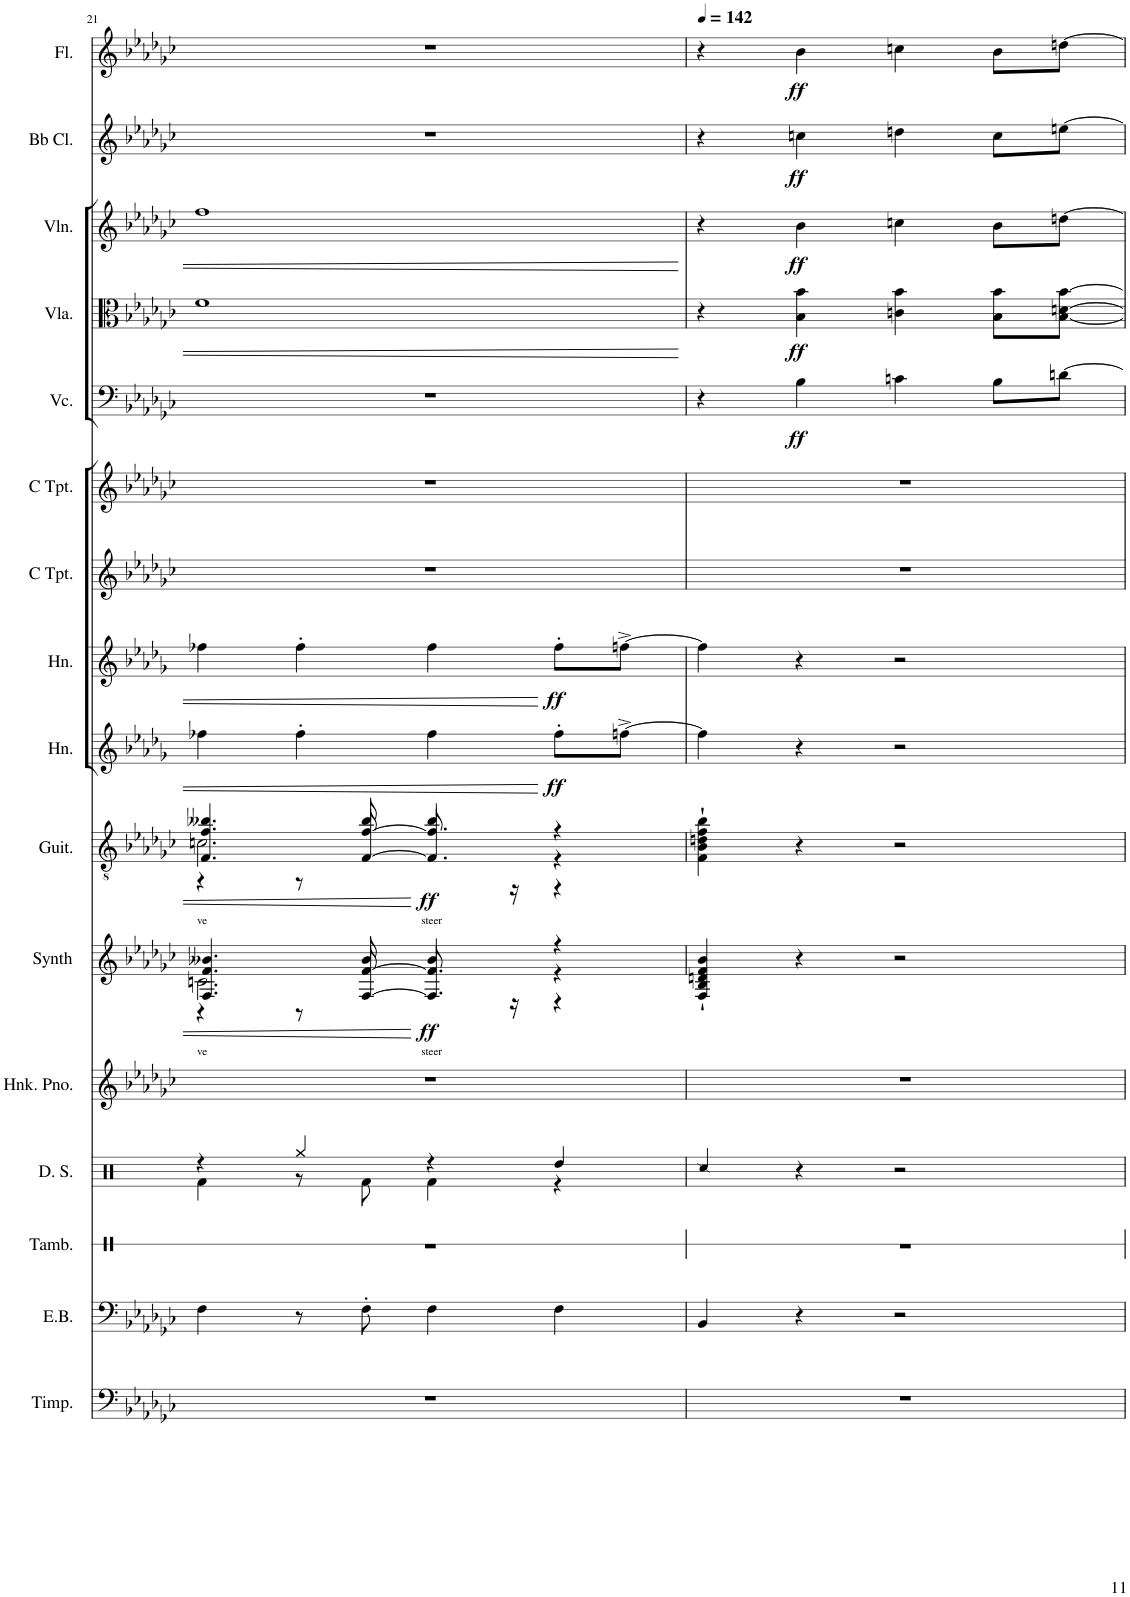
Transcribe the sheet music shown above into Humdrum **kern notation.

**kern	**kern	**kern	**kern	**kern	**kern	**text	**dynam	**kern	**text	**dynam	**kern	**dynam	**kern	**dynam	**kern	**kern	**kern	**dynam	**kern	**dynam	**kern	**dynam	**kern	**dynam	**kern	**dynam
*part16	*part15	*part14	*part13	*part12	*part11	*part11	*part11	*part10	*part10	*part10	*part9	*part9	*part8	*part8	*part7	*part6	*part5	*part5	*part4	*part4	*part3	*part3	*part2	*part2	*part1	*part1
*staff16	*staff15	*staff14	*staff13	*staff12	*staff11	*staff11	*staff11	*staff10	*staff10	*staff10	*staff9	*staff9	*staff8	*staff8	*staff7	*staff6	*staff5	*staff5	*staff4	*staff4	*staff3	*staff3	*staff2	*staff2	*staff1	*staff1
*I"Timpani	*I"Electric Bass	*I"Tambourine, tamborine	*I"Drum Set	*I"Honky Tonk Piano, piano	*I"Synth	*	*	*I"Classical Guitar, guitar	*	*	*I"Horn in F	*	*I"Horn in F	*	*I"Trumpet in C	*I"Trumpet in C	*I"Cello	*	*I"Viola	*	*I"Violin	*	*I"Clarinet in Bb	*	*I"Flute, flute	*
*I'Timp.	*I'E.B.	*I'Tamb.	*I'D. S.	*I'Hnk. Pno.	*I'Synth	*	*	*I'Guit.	*	*	*I'Hn.	*	*I'Hn.	*	*	*	*	*	*I'Vla.	*	*I'Vln.	*	*	*	*I'Fl.	*
!!LO:PB:g=z
*clefF4	*clefF4	*clefX	*clefX	*clefG2	*clefG2	*	*	*clefGv2	*	*	*clefG2	*	*clefG2	*	*clefG2	*clefG2	*clefF4	*	*clefC3	*	*clefG2	*	*clefG2	*	*clefG2	*
*	*Trd7c12	*	*	*	*	*	*	*	*	*	*Trd4c7	*	*Trd4c7	*	*Trd1c2	*Trd1c2	*	*	*	*	*	*	*Trd1c2	*	*	*
*k[b-e-a-d-g-c-]	*k[b-e-a-d-g-c-]	*k[b-e-a-d-g-c-]	*k[b-e-a-d-g-c-]	*k[b-e-a-d-g-c-]	*k[b-e-a-d-g-c-]	*	*	*k[b-e-a-d-g-c-]	*	*	*k[b-e-a-d-g-]	*	*k[b-e-a-d-g-]	*	*k[b-e-a-d-g-c-]	*k[b-e-a-d-g-c-]	*k[b-e-a-d-g-c-]	*	*k[b-e-a-d-g-c-]	*	*k[b-e-a-d-g-c-]	*	*k[b-e-a-d-g-c-]	*	*k[b-e-a-d-g-c-]	*
*G-:	*G-:	*G-:	*G-:	*G-:	*G-:	*	*	*G-:	*	*	*D-:	*	*D-:	*	*G-:	*G-:	*G-:	*	*G-:	*	*G-:	*	*G-:	*	*G-:	*
*M4/4	*M4/4	*M4/4	*M4/4	*M4/4	*M4/4	*	*	*M4/4	*	*	*M4/4	*	*M4/4	*	*M4/4	*M4/4	*M4/4	*	*M4/4	*	*M4/4	*	*M4/4	*	*M4/4	*
=21	=21	=21	=21	=21	=21	=21	=21	=21	=21	=21	=21	=21	=21	=21	=21	=21	=21	=21	=21	=21	=21	=21	=21	=21	=21	=21
*	*	*	*^	*	*	*	*	*	*	*	*	*	*	*	*	*	*	*	*	*	*	*	*	*	*	*
!	!	!	!	!	!	!	!LO:LY:b	!	!	!LO:LY:b	!	!	!	!	!	!	!	!	!	!	!	!	!	!	!	!	!
*	*	*	*	*	*	*^	*	*	*^	*	*	*	*	*	*	*	*	*	*	*	*	*	*	*	*	*	*
*	*	*	*	*	*	*	*^	*	*	*	*^	*	*	*	*	*	*	*	*	*	*	*	*	*	*	*	*	*	*
1r	4F\	1r	4r	4Rf\	1r	4.F/ 4.f/ 4.b--X/	2.cn\	4r	ve	.	4.F/ 4.f/ 4.b--X/	2.cn\	4r	ve	.	4ff-X\	.	4ff-X\	.	1r	1r	1r	.	1f	.	1ff	.	1r	.	1r	.
.	8r	.	4Rgg/	8r	.	.	.	8r	.	.	.	.	8r	.	.	4ff-'\	.	4ff-'\	.	.	.	.	.	.	.	.	.	.	.	.	.
.	8F'\	.	.	8Rf\	.	8b--/	.	[8F/ [8f/	.	.	8b--/	.	[8F/ [8f/	.	.	.	.	.	.	.	.	.	.	.	.	.	.	.	.	.	.
!	!	!	!	!	!	!	!	!	!LO:LY:b	!LO:DY:b	!	!	!	!LO:LY:b	!LO:DY:b	!	!	!	!	!	!	!	!	!	!	!	!	!	!	!	!
.	4F\	.	4r	4Rf\	.	4b--/	.	8.F/] 8.f/]	steer	ff	4b--/	.	8.F/] 8.f/]	steer	ff	4ff-\	.	4ff-\	.	.	.	.	.	.	.	.	.	.	.	.	.
.	.	.	.	.	.	.	.	16r	.	.	.	.	16r	.	.	.	.	.	.	.	.	.	.	.	.	.	.	.	.	.	.
!	!	!	!	!	!	!	!	!	!	!	!	!	!	!	!	!	!LO:DY:b	!	!LO:DY:b	!	!	!	!	!	!	!	!	!	!	!	!
.	4F\	.	4Rdd/	4r	.	4r	4r	4r	.	.	4r	4r	4r	.	.	8ff-'\L	ff	8ff-'\L	ff	.	.	.	.	.	.	.	.	.	.	.	.
.	.	.	.	.	.	.	.	.	.	.	.	.	.	.	.	[8ffn^\J	.	[8ffn^\J	.	.	.	.	.	.	.	.	.	.	.	.	.
*	*	*	*	*	*	*v	*v	*v	*	*	*	*	*	*	*	*	*	*	*	*	*	*	*	*	*	*	*	*	*	*	*
*	*	*	*v	*v	*	*	*	*	*v	*v	*v	*	*	*	*	*	*	*	*	*	*	*	*	*	*	*	*	*	*
=22	=22	=22	=22	=22	=22	=22	=22	=22	=22	=22	=22	=22	=22	=22	=22	=22	=22	=22	=22	=22	=22	=22	=22	=22	=22	=22
*	*	*	*	*	*	*	*	*	*	*	*	*	*	*	*	*	*	*	*	*	*	*	*	*	*MM142	*
!	!	!	!LO:N:head=solid	!	!	!	!	!	!	!	!	!	!	!	!	!	!	!	!	!	!	!	!	!	!	!
1r	4BB-/	1r	4Rcc/	1r	4F/` 4B-/` 4dn/` 4f/` 4b-/`	.	.	4F\` 4B-\` 4dn\` 4f\` 4b-\`	.	.	4ff\]	.	4ff\]	.	1r	1r	4r	.	4r	.	4r	.	4r	.	4r	.
!	!	!	!	!	!	!	!	!	!	!	!	!	!	!	!	!	!	!LO:DY:b	!	!LO:DY:b	!	!LO:DY:b	!	!LO:DY:b	!	!LO:DY:b
.	4r	.	4r	.	4r	.	.	4r	.	.	4r	.	4r	.	.	.	4B-\	ff	4B-\ 4b-\	ff	4b-\	ff	4ccn\	ff	4b-\	ff
.	2r	.	2r	.	2r	.	.	2r	.	.	2r	.	2r	.	.	.	4cn\	.	4cn\ 4b-\	.	4ccn\	.	4ddn\	.	4ccn\	.
.	.	.	.	.	.	.	.	.	.	.	.	.	.	.	.	.	8B-\L	.	8B-\ 8b-\L	.	8b-\L	.	8cc\L	.	8b-\L	.
.	.	.	.	.	.	.	.	.	.	.	.	.	.	.	.	.	[8dn\J	.	[8B-\ [8dn\ [8b-\J	.	[8ddn\J	.	[8een\J	.	[8ddn\J	.
=	=	=	=	=	=	=	=	=	=	=	=	=	=	=	=	=	=	=	=	=	=	=	=	=	=	=
*-	*-	*-	*-	*-	*-	*-	*-	*-	*-	*-	*-	*-	*-	*-	*-	*-	*-	*-	*-	*-	*-	*-	*-	*-	*-	*-
